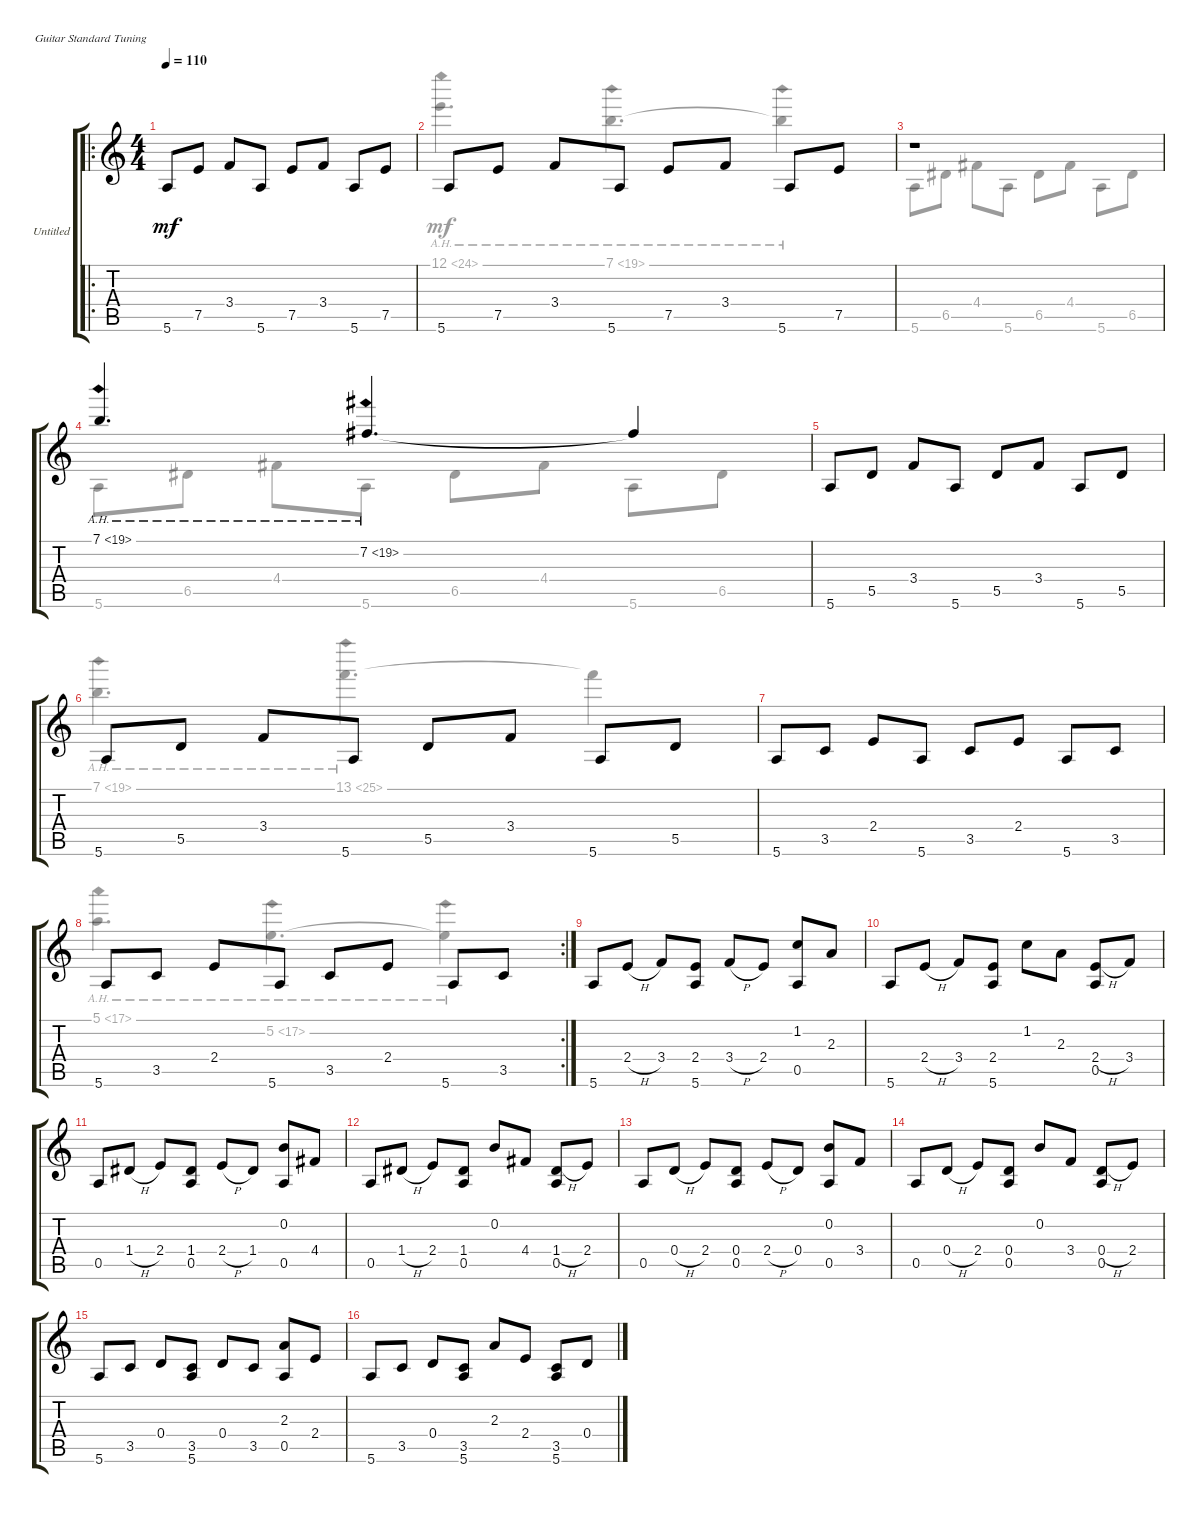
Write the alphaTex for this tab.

\bracketExtendMode groupsimilarinstruments
\firstSystemTrackNameOrientation horizontal
\otherSystemsTrackNameOrientation horizontal
\track ("Untitled" "Untitled") {instrument acousticguitarnylon}
\staff {score tabs}
\tuning (E4 B3 G3 D3 A2 E2)
\voice
\ro
\ts (4 4)
\tempo 110
\clef g2
\ks aminor
5.6.8{dy mf instrument acousticguitarnylon} 7.5.8 3.4.8 5.6.8 7.5.8 3.4.8 5.6.8 7.5.8 |
5.6.8 7.5.8 3.4.8 5.6.8 7.5.8 3.4.8 5.6.8 7.5.8 |
r.1 |
7.1{ah 12}.4{d} 7.2{ah 12}.4{d} 7.2{t}.4 |
5.6.8 5.5.8 3.4.8 5.6.8 5.5.8 3.4.8 5.6.8 5.5.8 |
5.6.8 5.5.8 3.4.8 5.6.8 5.5.8 3.4.8 5.6.8 5.5.8 |
5.6.8 3.5.8 2.4.8 5.6.8 3.5.8 2.4.8 5.6.8 3.5.8 |
\rc 2
5.6.8 3.5.8 2.4.8 5.6.8 3.5.8 2.4.8 5.6.8 3.5.8 |
5.6.8 2.4{h}.8 3.4.8 (2.4 5.6).8 3.4{h}.8 2.4.8 (1.2 0.5).8 2.3.8 |
5.6.8 2.4{h}.8 3.4.8 (2.4 5.6).8 1.2.8 2.3.8 (2.4{h} 0.5).8 3.4.8 |
0.5.8 1.4{h}.8 2.4.8 (1.4 0.5).8 2.4{h}.8 1.4.8 (0.2 0.5).8 4.4.8 |
0.5.8 1.4{h}.8 2.4.8 (1.4 0.5).8 0.2.8 4.4.8 (1.4{h} 0.5).8 2.4.8 |
0.5.8 0.4{h}.8 2.4.8 (0.4 0.5).8 2.4{h}.8 0.4.8 (0.2 0.5).8 3.4.8 |
0.5.8 0.4{h}.8 2.4.8 (0.4 0.5).8 0.2.8 3.4.8 (0.4{h} 0.5).8 2.4.8 |
5.6.8 3.5.8 0.4.8 (3.5 5.6).8 0.4.8 3.5.8 (2.3 0.5).8 2.4.8 |
5.6.8 3.5.8 0.4.8 (3.5 5.6).8 2.3.8 2.4.8 (3.5 5.6).8 0.4.8
\voice
\clef g2
\ottava regular
\simile none
\ks aminor
|
12.1{ah 12}.4{d} 7.1{ah 12}.4{d} 7.1{ah 12 t}.4 |
5.6.8 6.5.8 4.4.8 5.6.8 6.5.8 4.4.8 5.6.8 6.5.8 |
5.6.8 6.5.8 4.4.8 5.6.8 6.5.8 4.4.8 5.6.8 6.5.8 |
|
7.1{ah 12}.4{d} 13.1{ah 12}.4{d} 13.1{t}.4 |
|
5.1{ah 12}.4{d} 5.2{ah 12}.4{d} 5.2{ah 12 t}.4 |
|
|
|
|
|
|
|
